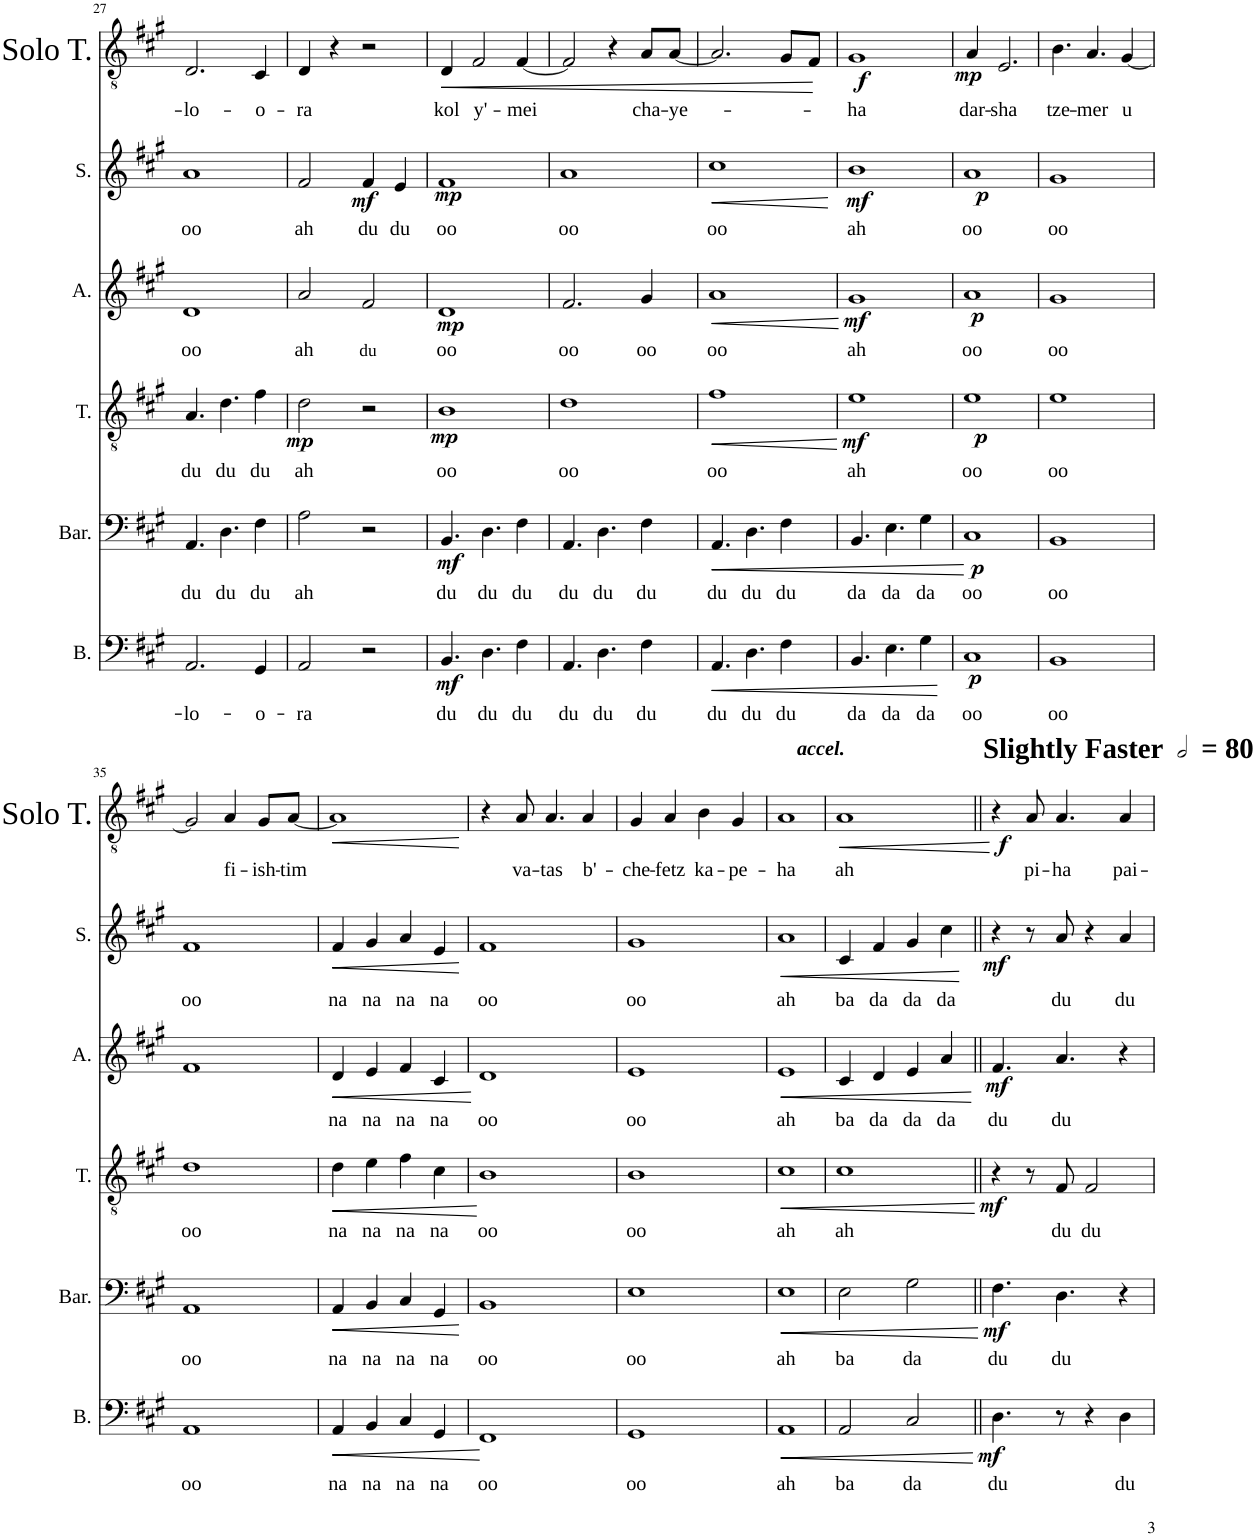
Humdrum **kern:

**kern	**text	**dynam	**kern	**text	**dynam	**kern	**text	**dynam	**kern	**text	**dynam	**kern	**text	**dynam	**kern	**text	**dynam
*part6	*part6	*part6	*part5	*part5	*part5	*part4	*part4	*part4	*part3	*part3	*part3	*part2	*part2	*part2	*part1	*part1	*part1
*staff6	*staff6	*staff6	*staff5	*staff5	*staff5	*staff4	*staff4	*staff4	*staff3	*staff3	*staff3	*staff2	*staff2	*staff2	*staff1	*staff1	*staff1
*I"Bass	*	*	*I"Baritone	*	*	*I"Tenor	*	*	*I"Alto	*	*	*I"Soprano	*	*	*I"Solo Tenor	*	*
*I'B.	*	*	*I'Bar.	*	*	*I'T.	*	*	*I'A.	*	*	*I'S.	*	*	*I'Solo T.	*	*
!!LO:PB:g=z
*clefF4	*	*	*clefF4	*	*	*clefGv2	*	*	*clefG2	*	*	*clefG2	*	*	*clefGv2	*	*
*k[f#c#g#]	*	*	*k[f#c#g#]	*	*	*k[f#c#g#]	*	*	*k[f#c#g#]	*	*	*k[f#c#g#]	*	*	*k[f#c#g#]	*	*
*M4/4	*	*	*M4/4	*	*	*M4/4	*	*	*M4/4	*	*	*M4/4	*	*	*M4/4	*	*
*met(c|)	*	*	*met(c|)	*	*	*met(c|)	*	*	*met(c|)	*	*	*met(c|)	*	*	*met(c|)	*	*
=27	=27	=27	=27	=27	=27	=27	=27	=27	=27	=27	=27	=27	=27	=27	=27	=27	=27
!	!LO:LY:b	!	!	!LO:LY:b	!	!	!LO:LY:b	!	!	!LO:LY:b	!	!	!LO:LY:b	!	!	!LO:LY:b	!
2.AA/	-lo-	.	4.AA/	du	.	4.A/	du	.	1d	oo	.	1a	oo	.	2.D/	-lo-	.
!	!	!	!	!LO:LY:b	!	!	!LO:LY:b	!	!	!	!	!	!	!	!	!	!
.	.	.	4.D\	du	.	4.d\	du	.	.	.	.	.	.	.	.	.	.
!	!LO:LY:b	!	!	!LO:LY:b	!	!	!LO:LY:b	!	!	!	!	!	!	!	!	!LO:LY:b	!
4GG#/	o-	.	4F#\	du	.	4f#\	du	.	.	.	.	.	.	.	4C#/	o-	.
=28	=28	=28	=28	=28	=28	=28	=28	=28	=28	=28	=28	=28	=28	=28	=28	=28	=28
!	!LO:LY:b	!	!	!LO:LY:b	!	!	!LO:LY:b	!LO:DY:b	!	!LO:LY:b	!	!	!LO:LY:b	!	!	!LO:LY:b	!
2AA/	-ra	.	2A\	ah	.	2d\	ah	mp	2a/	ah	.	2f#/	ah	.	4D/	-ra	.
.	.	.	.	.	.	.	.	.	.	.	.	.	.	.	4r	.	.
!	!	!	!	!	!	!	!	!	!	!LO:LY:b	!	!	!LO:LY:b	!LO:DY:b	!	!	!
2r	.	.	2r	.	.	2r	.	.	2f#/	du	.	4f#/	du	mf	2r	.	.
!	!	!	!	!	!	!	!	!	!	!	!	!	!LO:LY:b	!	!	!	!
.	.	.	.	.	.	.	.	.	.	.	.	4e/	du	.	.	.	.
=29	=29	=29	=29	=29	=29	=29	=29	=29	=29	=29	=29	=29	=29	=29	=29	=29	=29
!	!LO:LY:b	!LO:DY:b	!	!LO:LY:b	!LO:DY:b	!	!LO:LY:b	!LO:DY:b	!	!LO:LY:b	!LO:DY:b	!	!LO:LY:b	!LO:DY:b	!	!LO:LY:b	!LO:HP:b
4.BB/	du	mf	4.BB/	du	mf	1B	oo	mp	1d	oo	mp	1f#	oo	mp	4D/	kol	<
!	!	!	!	!	!	!	!	!	!	!	!	!	!	!	!	!LO:LY:b	!
.	.	.	.	.	.	.	.	.	.	.	.	.	.	.	2F#/	y'-	.
!	!LO:LY:b	!	!	!LO:LY:b	!	!	!	!	!	!	!	!	!	!	!	!	!
4.D\	du	.	4.D\	du	.	.	.	.	.	.	.	.	.	.	.	.	.
!	!LO:LY:b	!	!	!LO:LY:b	!	!	!	!	!	!	!	!	!	!	!	!LO:LY:b	!
4F#\	du	.	4F#\	du	.	.	.	.	.	.	.	.	.	.	[4F#/	-mei	.
=30	=30	=30	=30	=30	=30	=30	=30	=30	=30	=30	=30	=30	=30	=30	=30	=30	=30
!	!LO:LY:b	!	!	!LO:LY:b	!	!	!LO:LY:b	!	!	!LO:LY:b	!	!	!LO:LY:b	!	!	!	!
4.AA/	du	.	4.AA/	du	.	1d	oo	.	2.f#/	oo	.	1a	oo	.	2F#/]	.	.
!	!LO:LY:b	!	!	!LO:LY:b	!	!	!	!	!	!	!	!	!	!	!	!	!
4.D\	du	.	4.D\	du	.	.	.	.	.	.	.	.	.	.	.	.	.
.	.	.	.	.	.	.	.	.	.	.	.	.	.	.	4r	.	.
!	!LO:LY:b	!	!	!LO:LY:b	!	!	!	!	!	!LO:LY:b	!	!	!	!	!	!LO:LY:b	!
4F#\	du	.	4F#\	du	.	.	.	.	4g#/	oo	.	.	.	.	8A/L	cha-	.
!	!	!	!	!	!	!	!	!	!	!	!	!	!	!	!	!LO:LY:b	!
.	.	.	.	.	.	.	.	.	.	.	.	.	.	.	[8A/J	-ye-	.
=31	=31	=31	=31	=31	=31	=31	=31	=31	=31	=31	=31	=31	=31	=31	=31	=31	=31
!	!LO:LY:b	!LO:HP:b	!	!LO:LY:b	!LO:HP:b	!	!LO:LY:b	!LO:HP:b	!	!LO:LY:b	!LO:HP:b	!	!LO:LY:b	!LO:HP:b	!	!	!
4.AA/	du	<	4.AA/	du	<	1f#	oo	<	1a	oo	<	1cc#	oo	<	2.A/]	.	.
!	!LO:LY:b	!	!	!LO:LY:b	!	!	!	!	!	!	!	!	!	!	!	!	!
4.D\	du	.	4.D\	du	.	.	.	.	.	.	.	.	.	.	.	.	.
!	!LO:LY:b	!	!	!LO:LY:b	!	!	!	!	!	!	!	!	!	!	!	!	!
4F#\	du	.	4F#\	du	.	.	.	.	.	.	.	.	.	.	8G#/L	.	[
.	.	.	.	.	.	.	.	.	.	.	.	.	.	.	8F#/J	.	.
.	.	.	.	.	.	.	.	[	.	.	[	.	.	[	.	.	.
=32	=32	=32	=32	=32	=32	=32	=32	=32	=32	=32	=32	=32	=32	=32	=32	=32	=32
!	!LO:LY:b	!	!	!LO:LY:b	!	!	!LO:LY:b	!LO:DY:b	!	!LO:LY:b	!LO:DY:b	!	!LO:LY:b	!LO:DY:b	!	!LO:LY:b	!LO:DY:b
4.BB/	da	.	4.BB/	da	.	1e	ah	mf	1g#	ah	mf	1b	ah	mf	1G#	-ha	f
!	!LO:LY:b	!	!	!LO:LY:b	!	!	!	!	!	!	!	!	!	!	!	!	!
4.E\	da	.	4.E\	da	.	.	.	.	.	.	.	.	.	.	.	.	.
!	!LO:LY:b	!	!	!LO:LY:b	!	!	!	!	!	!	!	!	!	!	!	!	!
4G#\	da	[	4G#\	da	.	.	.	.	.	.	.	.	.	.	.	.	.
.	.	.	.	.	[	.	.	.	.	.	.	.	.	.	.	.	.
=33	=33	=33	=33	=33	=33	=33	=33	=33	=33	=33	=33	=33	=33	=33	=33	=33	=33
!	!LO:LY:b	!LO:DY:b	!	!LO:LY:b	!LO:DY:b	!	!LO:LY:b	!LO:DY:b	!	!LO:LY:b	!LO:DY:b	!	!LO:LY:b	!LO:DY:b	!	!LO:LY:b	!LO:DY:b
1C#	oo	p	1C#	oo	p	1e	oo	p	1a	oo	p	1a	oo	p	4A/	dar-	mp
!	!	!	!	!	!	!	!	!	!	!	!	!	!	!	!	!LO:LY:b	!
.	.	.	.	.	.	.	.	.	.	.	.	.	.	.	2.E/	-sha	.
=34	=34	=34	=34	=34	=34	=34	=34	=34	=34	=34	=34	=34	=34	=34	=34	=34	=34
!	!LO:LY:b	!	!	!LO:LY:b	!	!	!LO:LY:b	!	!	!LO:LY:b	!	!	!LO:LY:b	!	!	!LO:LY:b	!
1BB	oo	.	1BB	oo	.	1e	oo	.	1g#	oo	.	1g#	oo	.	4.B\	tze-	.
!	!	!	!	!	!	!	!	!	!	!	!	!	!	!	!	!LO:LY:b	!
.	.	.	.	.	.	.	.	.	.	.	.	.	.	.	4.A/	-mer	.
!	!	!	!	!	!	!	!	!	!	!	!	!	!	!	!	!LO:LY:b	!
.	.	.	.	.	.	.	.	.	.	.	.	.	.	.	[4G#/	u	.
!!LO:LB:g=z
=35	=35	=35	=35	=35	=35	=35	=35	=35	=35	=35	=35	=35	=35	=35	=35	=35	=35
!	!LO:LY:b	!	!	!LO:LY:b	!	!	!LO:LY:b	!	!	!	!	!	!LO:LY:b	!	!	!	!
1AA	oo	.	1AA	oo	.	1d	oo	.	1f#	.	.	1f#	oo	.	2G#/]	.	.
!	!	!	!	!	!	!	!	!	!	!	!	!	!	!	!	!LO:LY:b	!
.	.	.	.	.	.	.	.	.	.	.	.	.	.	.	4A/	fi-	.
!	!	!	!	!	!	!	!	!	!	!	!	!	!	!	!	!LO:LY:b	!
.	.	.	.	.	.	.	.	.	.	.	.	.	.	.	8G#/L	-ish-	.
!	!	!	!	!	!	!	!	!	!	!	!	!	!	!	!	!LO:LY:b	!
.	.	.	.	.	.	.	.	.	.	.	.	.	.	.	[8A/J	-tim	.
=36	=36	=36	=36	=36	=36	=36	=36	=36	=36	=36	=36	=36	=36	=36	=36	=36	=36
!	!LO:LY:b	!LO:HP:b	!	!LO:LY:b	!LO:HP:b	!	!LO:LY:b	!LO:HP:b	!	!LO:LY:b	!LO:HP:b	!	!LO:LY:b	!LO:HP:b	!	!	!LO:HP:b
4AA/	na	<	4AA/	na	<	4d\	na	<	4d/	na	<	4f#/	na	<	1A]	.	<
!	!LO:LY:b	!	!	!LO:LY:b	!	!	!LO:LY:b	!	!	!LO:LY:b	!	!	!LO:LY:b	!	!	!	!
4BB/	na	.	4BB/	na	.	4e\	na	.	4e/	na	.	4g#/	na	.	.	.	.
!	!LO:LY:b	!	!	!LO:LY:b	!	!	!LO:LY:b	!	!	!LO:LY:b	!	!	!LO:LY:b	!	!	!	!
4C#/	na	.	4C#/	na	.	4f#\	na	.	4f#/	na	.	4a/	na	.	.	.	.
!	!LO:LY:b	!	!	!LO:LY:b	!	!	!LO:LY:b	!	!	!LO:LY:b	!	!	!LO:LY:b	!	!	!	!
4GG#/	na	[	4GG#/	na	.	4c#\	na	[	4c#/	na	[	4e/	na	.	.	.	.
.	.	.	.	.	[	.	.	.	.	.	.	.	.	[	.	.	[
=37	=37	=37	=37	=37	=37	=37	=37	=37	=37	=37	=37	=37	=37	=37	=37	=37	=37
!	!LO:LY:b	!	!	!LO:LY:b	!	!	!LO:LY:b	!	!	!LO:LY:b	!	!	!LO:LY:b	!	!	!	!
1FF#	oo	.	1BB	oo	.	1B	oo	.	1d	oo	.	1f#	oo	.	4r	.	.
!	!	!	!	!	!	!	!	!	!	!	!	!	!	!	!	!LO:LY:b	!
.	.	.	.	.	.	.	.	.	.	.	.	.	.	.	8A/	va-	.
!	!	!	!	!	!	!	!	!	!	!	!	!	!	!	!	!LO:LY:b	!
.	.	.	.	.	.	.	.	.	.	.	.	.	.	.	4.A/	-tas	.
!	!	!	!	!	!	!	!	!	!	!	!	!	!	!	!	!LO:LY:b	!
.	.	.	.	.	.	.	.	.	.	.	.	.	.	.	4A/	b'-	.
=38	=38	=38	=38	=38	=38	=38	=38	=38	=38	=38	=38	=38	=38	=38	=38	=38	=38
!	!LO:LY:b	!	!	!LO:LY:b	!	!	!LO:LY:b	!	!	!LO:LY:b	!	!	!LO:LY:b	!	!	!LO:LY:b	!
1GG#	oo	.	1E	oo	.	1B	oo	.	1e	oo	.	1g#	oo	.	4G#/	-che-	.
!	!	!	!	!	!	!	!	!	!	!	!	!	!	!	!	!LO:LY:b	!
.	.	.	.	.	.	.	.	.	.	.	.	.	.	.	4A/	-fetz	.
!	!	!	!	!	!	!	!	!	!	!	!	!	!	!	!	!LO:LY:b	!
.	.	.	.	.	.	.	.	.	.	.	.	.	.	.	4B\	ka-	.
!	!	!	!	!	!	!	!	!	!	!	!	!	!	!	!	!LO:LY:b	!
.	.	.	.	.	.	.	.	.	.	.	.	.	.	.	4G#/	-pe-	.
=39	=39	=39	=39	=39	=39	=39	=39	=39	=39	=39	=39	=39	=39	=39	=39	=39	=39
!	!LO:LY:b	!LO:HP:b	!	!LO:LY:b	!LO:HP:b	!	!LO:LY:b	!LO:HP:b	!	!LO:LY:b	!LO:HP:b	!	!LO:LY:b	!LO:HP:b	!	!LO:LY:b	!
1AA	ah	<	1E	ah	<	1c#	ah	<	1e	ah	<	1a	ah	<	1A	-ha	.
=40	=40	=40	=40	=40	=40	=40	=40	=40	=40	=40	=40	=40	=40	=40	=40	=40	=40
!	!	!	!	!	!	!	!	!	!	!	!	!	!	!	!LO:TX:a:Bi:t=accel.	!	!
!	!LO:LY:b	!	!	!LO:LY:b	!	!	!LO:LY:b	!	!	!LO:LY:b	!	!	!LO:LY:b	!	!	!LO:LY:b	!LO:HP:b
2AA/	ba	.	2E\	ba	.	1c#	ah	.	4c#/	ba	.	4c#/	ba	.	1A	ah	<
!	!	!	!	!	!	!	!	!	!	!LO:LY:b	!	!	!LO:LY:b	!	!	!	!
.	.	.	.	.	.	.	.	.	4d/	da	.	4f#/	da	.	.	.	.
!	!LO:LY:b	!	!	!LO:LY:b	!	!	!	!	!	!LO:LY:b	!	!	!LO:LY:b	!	!	!	!
2C#/	da	.	2G#\	da	.	.	.	.	4e/	da	.	4g#/	da	.	.	.	.
!	!	!	!	!	!	!	!	!	!	!LO:LY:b	!	!	!LO:LY:b	!	!	!	!
.	.	.	.	.	.	.	.	.	4a/	da	[	4cc#\	da	[	.	.	.
.	.	[	.	.	[	.	.	[	.	.	.	.	.	.	.	.	[
=41||	=41||	=41||	=41||	=41||	=41||	=41||	=41||	=41||	=41||	=41||	=41||	=41||	=41||	=41||	=41||	=41||	=41||
*	*	*	*	*	*	*	*	*	*	*	*	*	*	*	*MM160	*	*
!	!	!	!	!	!	!	!	!	!	!	!	!	!	!	!LO:TX:a:B:t=Slightly Faster	!	!
!	!LO:LY:b	!LO:DY:b	!	!LO:LY:b	!LO:DY:b	!	!	!LO:DY:b	!	!LO:LY:b	!LO:DY:b	!	!	!LO:DY:b	!	!	!LO:DY:b
4.D\	du	mf	4.F#\	du	mf	4r	.	mf	4.f#/	du	mf	4r	.	mf	4r	.	f
!	!	!	!	!	!	!	!	!	!	!	!	!	!	!	!	!LO:LY:b	!
.	.	.	.	.	.	8r	.	.	.	.	.	8r	.	.	8A/	pi-	.
!	!	!	!	!LO:LY:b	!	!	!LO:LY:b	!	!	!LO:LY:b	!	!	!LO:LY:b	!	!	!LO:LY:b	!
8r	.	.	4.D\	du	.	8F#/	du	.	4.a/	du	.	8a/	du	.	4.A/	-ha	.
!	!	!	!	!	!	!	!LO:LY:b	!	!	!	!	!	!	!	!	!	!
4r	.	.	.	.	.	2F#/	du	.	.	.	.	4r	.	.	.	.	.
!	!LO:LY:b	!	!	!	!	!	!	!	!	!	!	!	!LO:LY:b	!	!	!LO:LY:b	!
4D\	du	.	4r	.	.	.	.	.	4r	.	.	4a/	du	.	4A/	pai-	.
=	=	=	=	=	=	=	=	=	=	=	=	=	=	=	=	=	=
*-	*-	*-	*-	*-	*-	*-	*-	*-	*-	*-	*-	*-	*-	*-	*-	*-	*-
